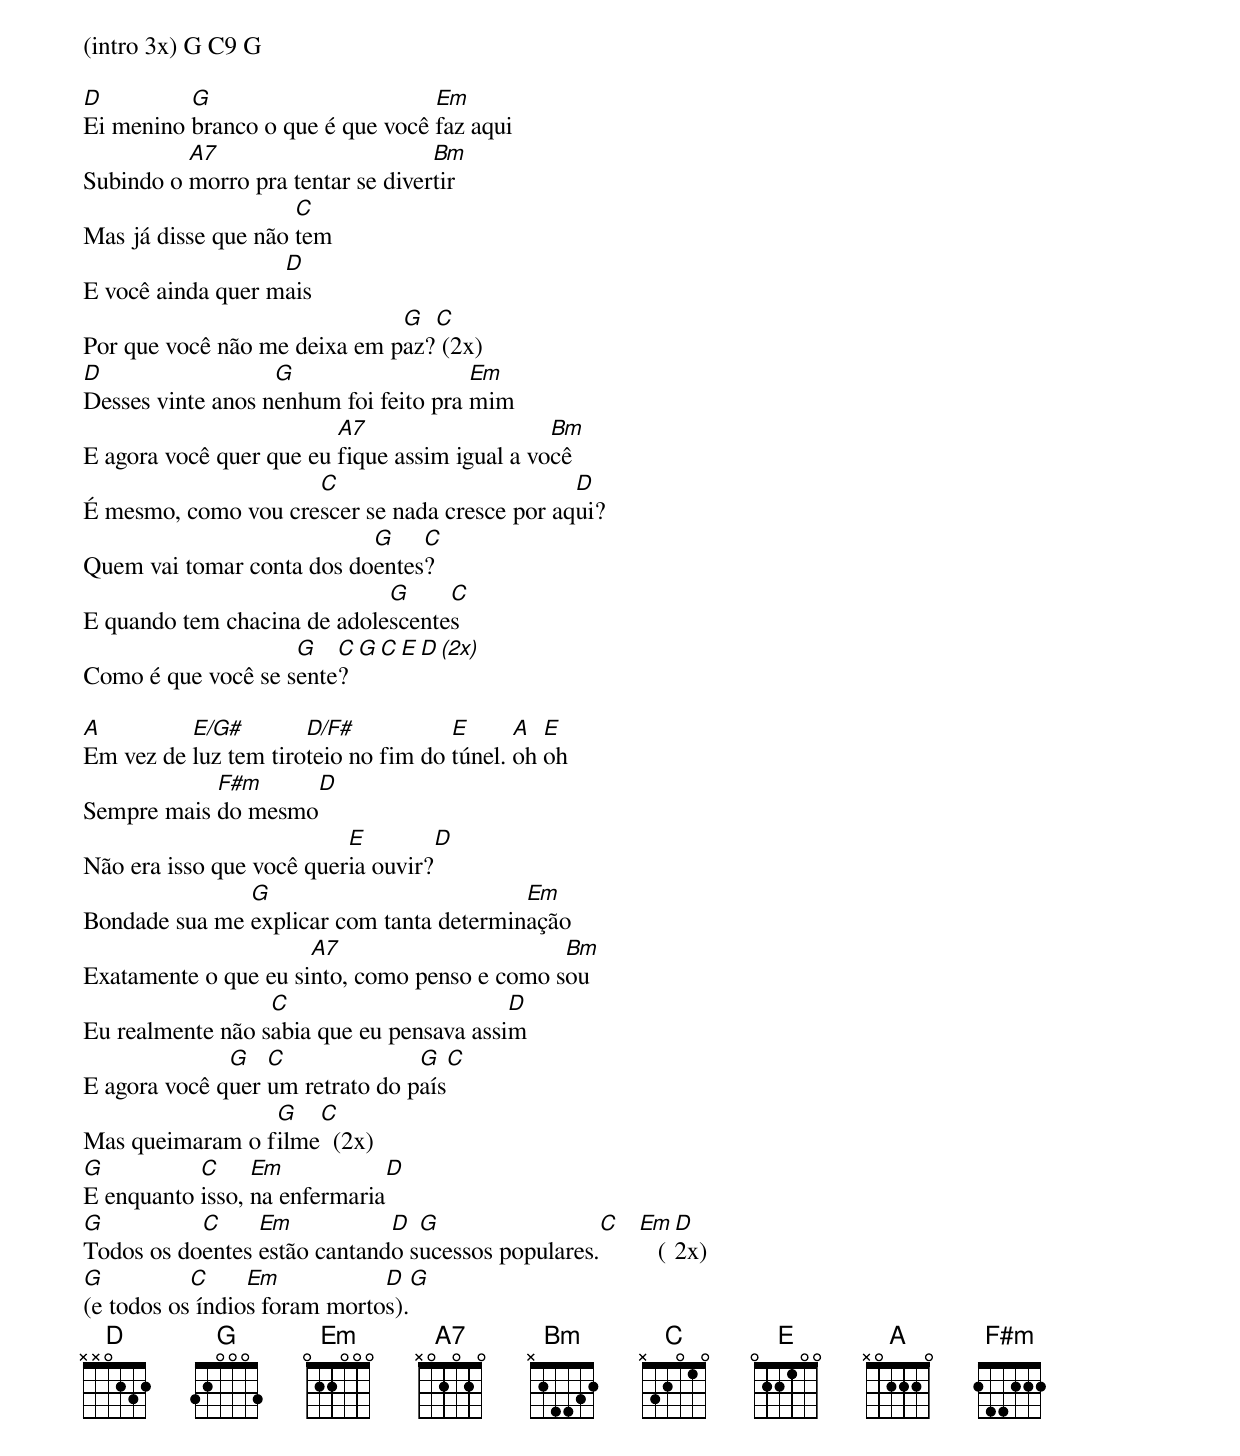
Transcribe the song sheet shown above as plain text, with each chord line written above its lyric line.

(intro 3x) G C9 G

D         G                       Em
Ei menino branco o que é que você faz aqui
          A7                       Bm
Subindo o morro pra tentar se divertir
                     C
Mas já disse que não tem
                   D
E você ainda quer mais
                              G  C
Por que você não me deixa em paz? (2x)
D                  G                   Em
Desses vinte anos nenhum foi feito pra mim
                         A7                    Bm
E agora você quer que eu fique assim igual a você
                     C                         D
É mesmo, como vou crescer se nada cresce por aqui?
                           G    C
Quem vai tomar conta dos doentes?
                             G     C
E quando tem chacina de adolescentes
                    G   C           G C E D (2x)
Como é que você se sente?

A         E/G#        D/F#           E      A  E
Em vez de luz tem tiroteio no fim do túnel. oh oh
            F#m        D
Sempre mais do mesmo
                          E          D
Não era isso que você queria ouvir?
               G                          Em
Bondade sua me explicar com tanta determinação
                      A7                      Bm
Exatamente o que eu sinto, como penso e como sou
                  C                       D
Eu realmente não sabia que eu pensava assim
              G   C              G   C
E agora você quer um retrato do país
                 G   C
Mas queimaram o filme  (2x)
G          C     Em           D
E enquanto isso, na enfermaria
G          C     Em           D  G                 C  Em  D
Todos os doentes estão cantando sucessos populares.      (2x)
G          C     Em           D    G
(e todos os índios foram mortos).
